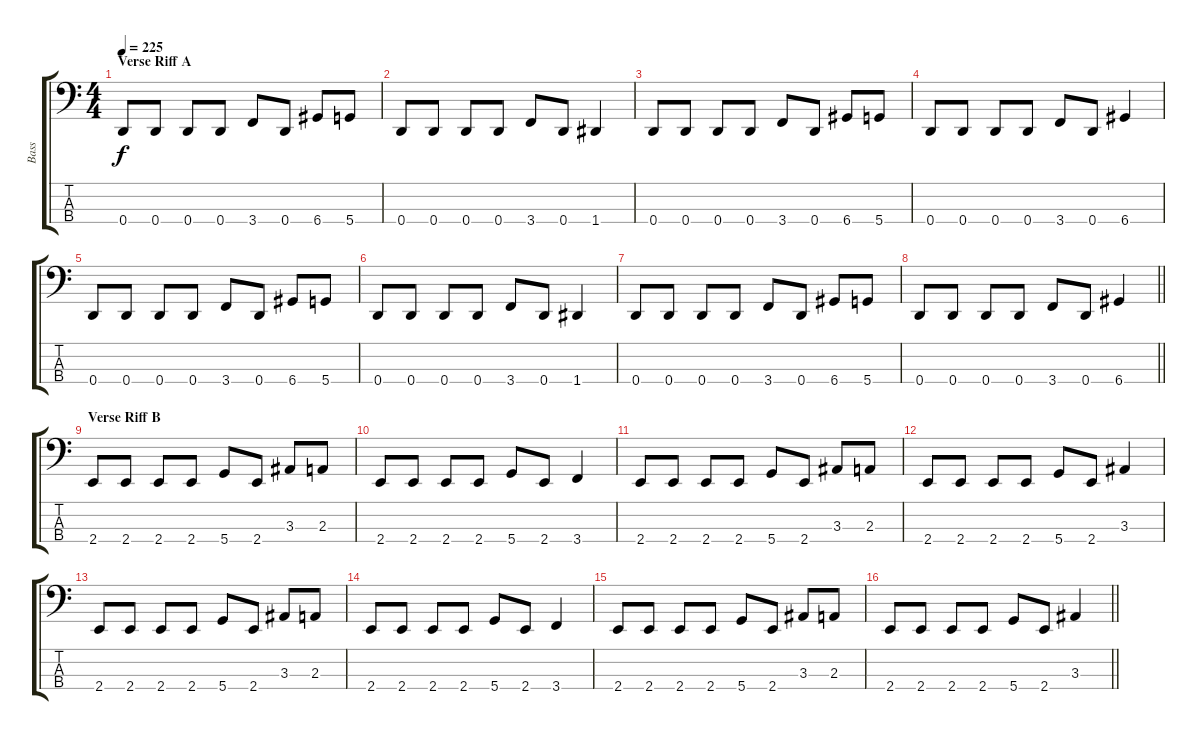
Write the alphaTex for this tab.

\track ("Bass" "Bass") {instrument electricbassfinger}
\staff {score tabs}
\tuning (F2 C2 G1 D1) {hide}
\ts (4 4)
\section ("" "Verse Riff A")
\tempo 225
\clef f4
\ks c
0.4.8{dy f} 0.4.8 0.4.8 0.4.8 3.4.8 0.4.8 6.4.8 5.4.8 |
0.4.8 0.4.8 0.4.8 0.4.8 3.4.8 0.4.8 1.4.4 |
0.4.8 0.4.8 0.4.8 0.4.8 3.4.8 0.4.8 6.4.8 5.4.8 |
0.4.8 0.4.8 0.4.8 0.4.8 3.4.8 0.4.8 6.4.4 |
0.4.8 0.4.8 0.4.8 0.4.8 3.4.8 0.4.8 6.4.8 5.4.8 |
0.4.8 0.4.8 0.4.8 0.4.8 3.4.8 0.4.8 1.4.4 |
0.4.8 0.4.8 0.4.8 0.4.8 3.4.8 0.4.8 6.4.8 5.4.8 |
\barLineRight lightlight
0.4.8 0.4.8 0.4.8 0.4.8 3.4.8 0.4.8 6.4.4 |
\section ("" "Verse Riff B")
2.4.8 2.4.8 2.4.8 2.4.8 5.4.8 2.4.8 3.3.8 2.3.8 |
2.4.8 2.4.8 2.4.8 2.4.8 5.4.8 2.4.8 3.4.4 |
2.4.8 2.4.8 2.4.8 2.4.8 5.4.8 2.4.8 3.3.8 2.3.8 |
2.4.8 2.4.8 2.4.8 2.4.8 5.4.8 2.4.8 3.3.4 |
2.4.8 2.4.8 2.4.8 2.4.8 5.4.8 2.4.8 3.3.8 2.3.8 |
2.4.8 2.4.8 2.4.8 2.4.8 5.4.8 2.4.8 3.4.4 |
2.4.8 2.4.8 2.4.8 2.4.8 5.4.8 2.4.8 3.3.8 2.3.8 |
\barLineRight lightlight
2.4.8 2.4.8 2.4.8 2.4.8 5.4.8 2.4.8 3.3.4
